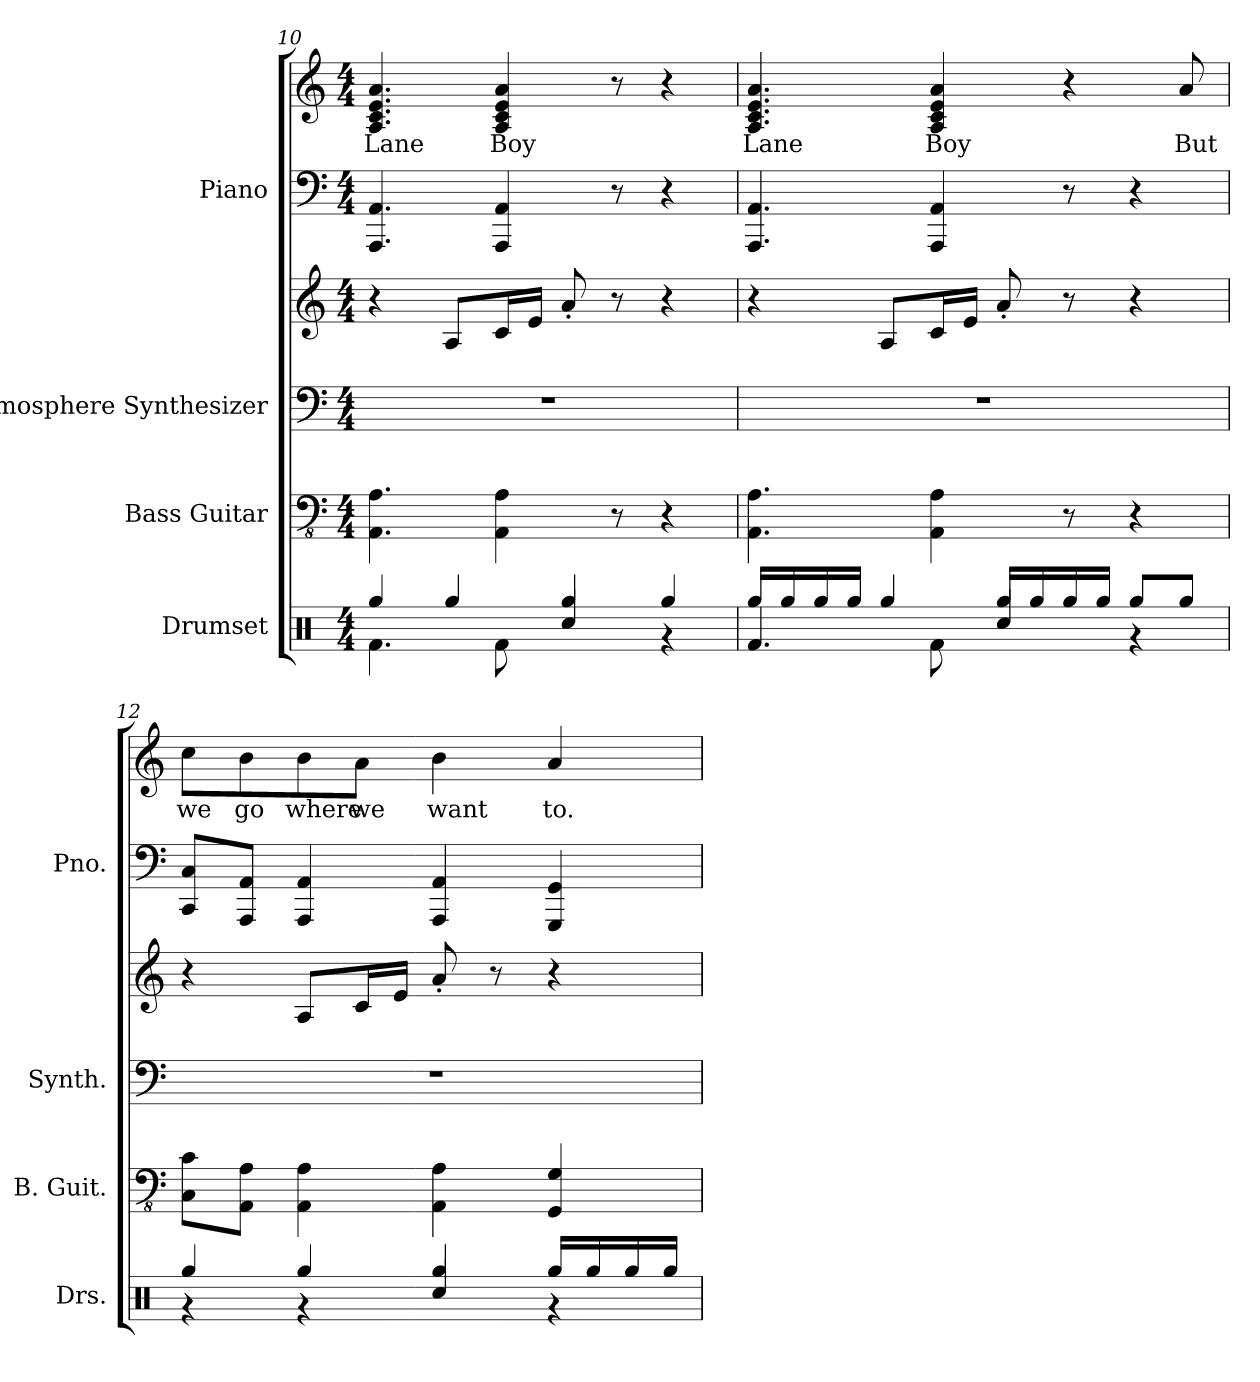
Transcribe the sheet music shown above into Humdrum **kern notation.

**kern	**kern	**kern	**kern	**kern	**kern	**text
*part4	*part3	*part2	*part2	*part1	*part1	*part1
*staff6	*staff5	*staff4	*staff3	*staff2	*staff1	*staff1
*I"Drumset	*I"Bass Guitar	*I"Atmosphere Synthesizer	*	*I"Piano	*	*
*I'Drs.	*I'B. Guit.	*I'Synth.	*	*I'Pno.	*	*
*clefX	*clefFv4	*clefF4	*clefG2	*clefF4	*clefG2	*
*k[]	*k[]	*k[]	*k[]	*k[]	*k[]	*
*M4/4	*M4/4	*M4/4	*M4/4	*M4/4	*M4/4	*
=10	=10	=10	=10	=10	=10	=10
*^	*	*	*	*	*	*
4Rgg/	4.Rf\	4.AAA\ 4.AA\	1r	4r	4.AAA/ 4.AA/	4.A/ 4.c/ 4.e/ 4.a/	Lane
4Rgg/	.	.	.	8A/L	.	.	.
.	8Rf\	4AAA\ 4AA\	.	16c/L	4AAA/ 4AA/	4A/ 4c/ 4e/ 4a/	Boy
.	.	.	.	16e/JJ	.	.	.
4Rgg/	4Rcc/	.	.	8a'/	.	.	.
.	.	8r	.	8r	8r	8r	.
4Rgg/	4r	4r	.	4r	4r	4r	.
=11	=11	=11	=11	=11	=11	=11	=11
16Rgg/LL	4.Rf/	4.AAA\ 4.AA\	1r	4r	4.AAA/ 4.AA/	4.A/ 4.c/ 4.e/ 4.a/	Lane
16Rgg/	.	.	.	.	.	.	.
16Rgg/	.	.	.	.	.	.	.
16Rgg/JJ	.	.	.	.	.	.	.
4Rgg/	.	.	.	8A/L	.	.	.
.	8Rf\	4AAA\ 4AA\	.	16c/L	4AAA/ 4AA/	4A/ 4c/ 4e/ 4a/	Boy
.	.	.	.	16e/JJ	.	.	.
16Rgg/LL	4Rcc/	.	.	8a'/	.	.	.
16Rgg/	.	.	.	.	.	.	.
16Rgg/	.	8r	.	8r	8r	4r	.
16Rgg/JJ	.	.	.	.	.	.	.
8Rgg/L	4r	4r	.	4r	4r	.	.
8Rgg/J	.	.	.	.	.	8a/	But
!!LO:PB:g=z
=12	=12	=12	=12	=12	=12	=12	=12
4Rgg/	4r	8CC\ 8C\L	1r	4r	8CC/ 8C/L	8cc\L	we
.	.	8AAA\ 8AA\J	.	.	8AAA/ 8AA/J	8b\	go
4Rgg/	4r	4AAA\ 4AA\	.	8A/L	4AAA/ 4AA/	8b\	where
.	.	.	.	16c/L	.	8a\J	we
.	.	.	.	16e/JJ	.	.	.
4Rgg/	4Rcc/	4AAA\ 4AA\	.	8a'/	4AAA/ 4AA/	4b\	want
.	.	.	.	8r	.	.	.
16Rgg/LL	4r	4GGG/ 4GG/	.	4r	4GGG/ 4GG/	4a/	to.
16Rgg/	.	.	.	.	.	.	.
16Rgg/	.	.	.	.	.	.	.
16Rgg/JJ	.	.	.	.	.	.	.
*v	*v	*	*	*	*	*	*
=	=	=	=	=	=	=
*-	*-	*-	*-	*-	*-	*-
